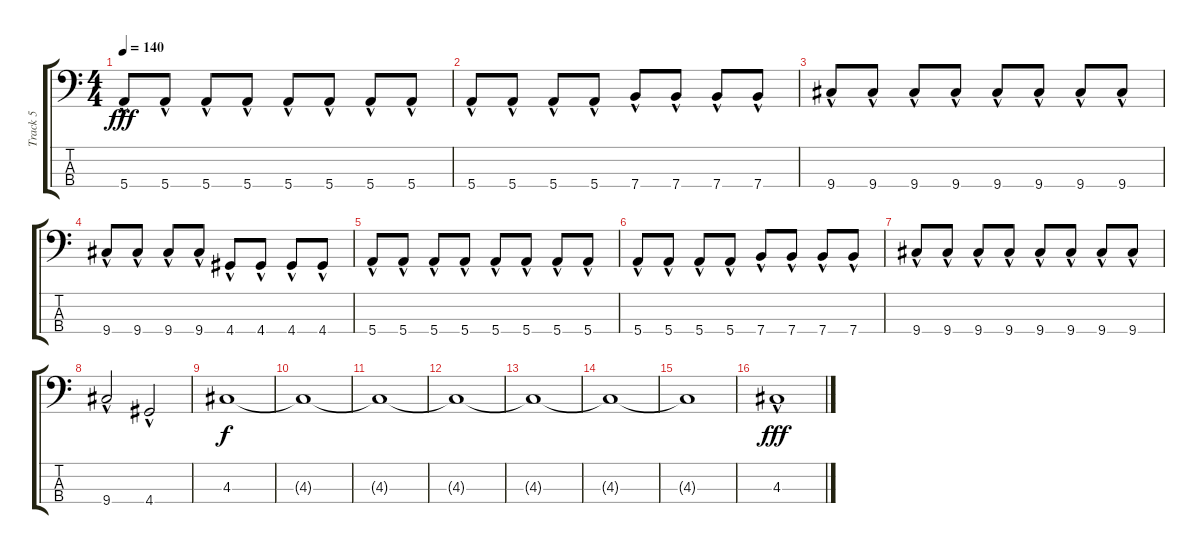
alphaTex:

\track ("Track 5" "Track 5") {instrument electricbassfinger}
\staff {score tabs}
\tuning (G2 D2 A1 E1) {hide}
\ts (4 4)
\tempo 140
\clef f4
\ks c
5.4{hac}.8{dy fff} 5.4{hac}.8 5.4{hac}.8 5.4{hac}.8 5.4{hac}.8 5.4{hac}.8 5.4{hac}.8 5.4{hac}.8 |
5.4{hac}.8 5.4{hac}.8 5.4{hac}.8 5.4{hac}.8 7.4{hac}.8 7.4{hac}.8 7.4{hac}.8 7.4{hac}.8 |
9.4{hac}.8 9.4{hac}.8 9.4{hac}.8 9.4{hac}.8 9.4{hac}.8 9.4{hac}.8 9.4{hac}.8 9.4{hac}.8 |
9.4{hac}.8 9.4{hac}.8 9.4{hac}.8 9.4{hac}.8 4.4{hac}.8 4.4{hac}.8 4.4{hac}.8 4.4{hac}.8 |
5.4{hac}.8 5.4{hac}.8 5.4{hac}.8 5.4{hac}.8 5.4{hac}.8 5.4{hac}.8 5.4{hac}.8 5.4{hac}.8 |
5.4{hac}.8 5.4{hac}.8 5.4{hac}.8 5.4{hac}.8 7.4{hac}.8 7.4{hac}.8 7.4{hac}.8 7.4{hac}.8 |
9.4{hac}.8 9.4{hac}.8 9.4{hac}.8 9.4{hac}.8 9.4{hac}.8 9.4{hac}.8 9.4{hac}.8 9.4{hac}.8 |
9.4{hac}.2 4.4{hac}.2 |
4.3.1{dy f} |
4.3{t}.1 |
4.3{t}.1 |
4.3{t}.1 |
4.3{t}.1 |
4.3{t}.1 |
4.3{t}.1 |
4.3{hac}.1{dy fff volume 16}
